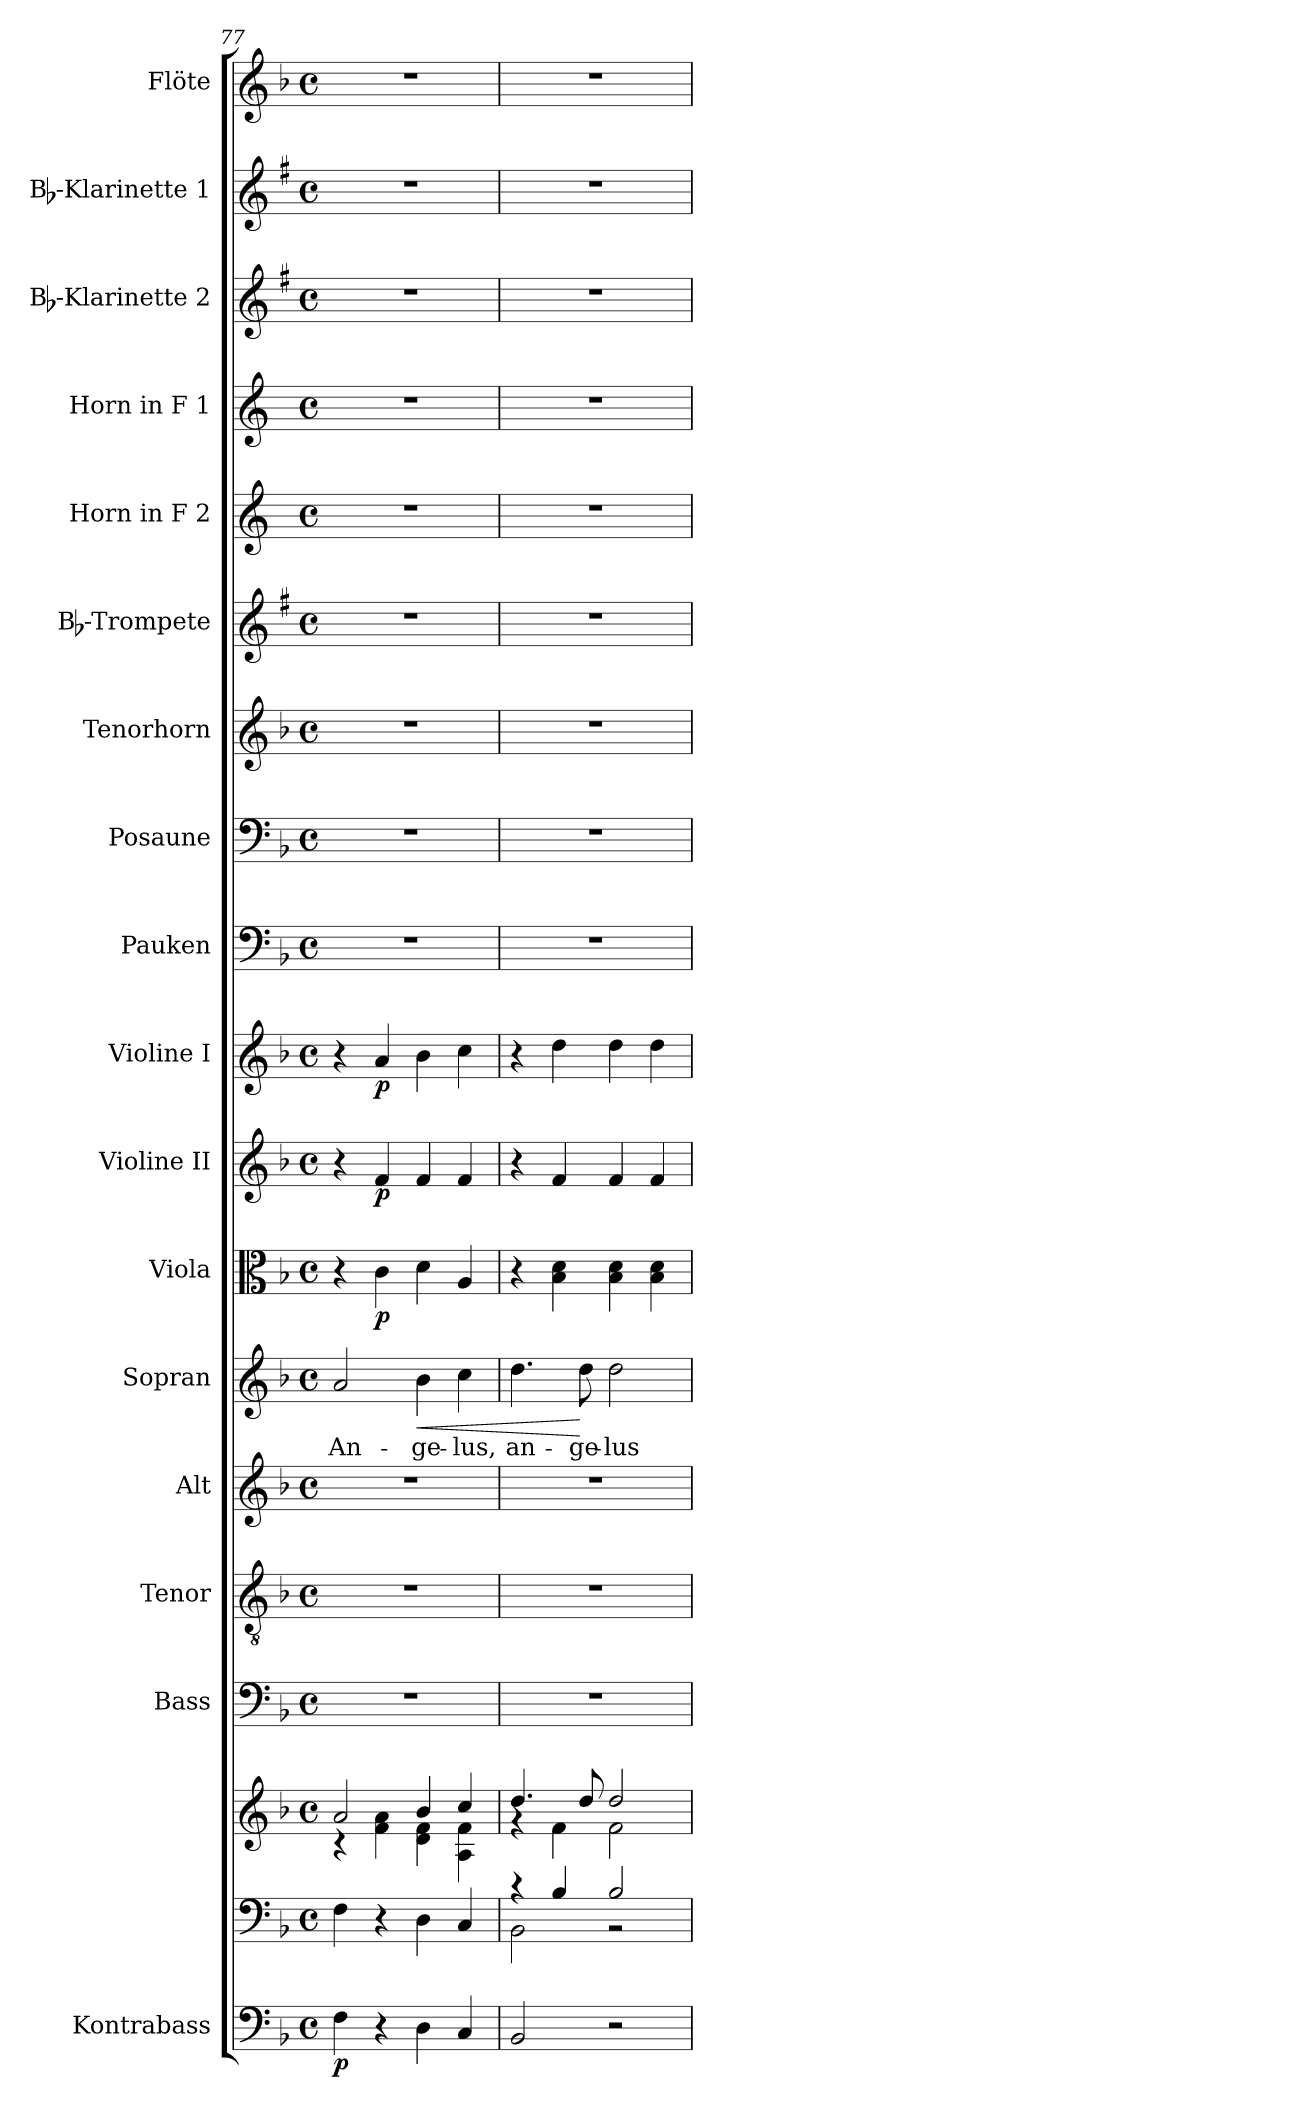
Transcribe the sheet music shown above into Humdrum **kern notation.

**kern	**dynam	**kern	**kern	**kern	**kern	**kern	**kern	**text	**dynam	**kern	**dynam	**kern	**dynam	**kern	**dynam	**kern	**kern	**kern	**kern	**kern	**kern	**kern	**kern	**kern
*part18	*part18	*part17	*part17	*part16	*part15	*part14	*part13	*part13	*part13	*part12	*part12	*part11	*part11	*part10	*part10	*part9	*part8	*part7	*part6	*part5	*part4	*part3	*part2	*part1
*staff19	*staff19	*staff18	*staff17	*staff16	*staff15	*staff14	*staff13	*staff13	*staff13	*staff12	*staff12	*staff11	*staff11	*staff10	*staff10	*staff9	*staff8	*staff7	*staff6	*staff5	*staff4	*staff3	*staff2	*staff1
*I"Kontrabass	*	*	*	*I"Bass	*I"Tenor	*I"Alt	*I"Sopran	*	*	*I"Viola	*	*I"Violine II	*	*I"Violine I	*	*I"Pauken	*I"Posaune	*I"Tenorhorn	*I"Bb-Trompete	*I"Horn in F 2	*I"Horn in F 1	*I"Bb-Klarinette 2	*I"Bb-Klarinette 1	*I"Flöte
*I'Kb.	*	*	*	*I'B.	*I'T.	*I'A.	*I'S.	*	*	*I'Vla.	*	*I'Vl. II	*	*I'Vl. I	*	*I'Pk.	*I'Pos.	*I'T. Hrn.	*I'Bb Trp.	*	*	*I'Bb Kl. 2	*I'Bb Kl. 1	*I'Fl.
*clefF4	*	*clefF4	*clefG2	*clefF4	*clefGv2	*clefG2	*clefG2	*	*	*clefC3	*	*clefG2	*	*clefG2	*	*clefF4	*clefF4	*clefG2	*clefG2	*clefG2	*clefG2	*clefG2	*clefG2	*clefG2
*ITrd7c12	*	*	*	*	*	*	*	*	*	*	*	*	*	*	*	*	*	*ITrd8c14	*ITrd1c2	*ITrd4c7	*ITrd4c7	*ITrd1c2	*ITrd1c2	*
*k[b-]	*	*k[b-]	*k[b-]	*k[b-]	*k[b-]	*k[b-]	*k[b-]	*	*	*k[b-]	*	*k[b-]	*	*k[b-]	*	*k[b-]	*k[b-]	*k[b-]	*k[b-]	*k[b-]	*k[b-]	*k[b-]	*k[b-]	*k[b-]
*F:	*	*F:	*F:	*F:	*F:	*F:	*F:	*	*	*F:	*	*F:	*	*F:	*	*F:	*F:	*F:	*F:	*F:	*F:	*F:	*F:	*F:
*M4/4	*	*M4/4	*M4/4	*M4/4	*M4/4	*M4/4	*M4/4	*	*	*M4/4	*	*M4/4	*	*M4/4	*	*M4/4	*M4/4	*M4/4	*M4/4	*M4/4	*M4/4	*M4/4	*M4/4	*M4/4
*met(c)	*	*met(c)	*met(c)	*met(c)	*met(c)	*met(c)	*met(c)	*	*	*met(c)	*	*met(c)	*	*met(c)	*	*met(c)	*met(c)	*met(c)	*met(c)	*met(c)	*met(c)	*met(c)	*met(c)	*met(c)
=77	=77	=77	=77	=77	=77	=77	=77	=77	=77	=77	=77	=77	=77	=77	=77	=77	=77	=77	=77	=77	=77	=77	=77	=77
*	*	*	*^	*	*	*	*	*	*	*	*	*	*	*	*	*	*	*	*	*	*	*	*	*
!	!LO:DY:b	!	!	!	!	!	!	!	!LO:LY:b	!	!	!	!	!	!	!	!	!	!	!	!	!	!	!	!
4FF\	p	4F\	2a/	4rc	1r	1r	1r	2a/	An-	.	4r	.	4r	.	4r	.	1r	1r	1r	1r	1r	1r	1r	1r	1r
!	!	!	!	!	!	!	!	!	!	!	!	!LO:DY:b	!	!LO:DY:b	!	!LO:DY:b	!	!	!	!	!	!	!	!	!
4r	.	4r	.	4f\ 4a\	.	.	.	.	.	.	4c\	p	4f/	p	4a/	p	.	.	.	.	.	.	.	.	.
!	!	!	!	!	!	!	!	!	!LO:LY:b	!LO:HP:b	!	!	!	!	!	!	!	!	!	!	!	!	!	!	!
4DD\	.	4D\	4b-/	4d\ 4f\	.	.	.	4b-\	-ge-	<	4d\	.	4f/	.	4b-\	.	.	.	.	.	.	.	.	.	.
!	!	!	!	!	!	!	!	!	!LO:LY:b	!	!	!	!	!	!	!	!	!	!	!	!	!	!	!	!
4CC/	.	4C/	4cc/	4A\ 4f\	.	.	.	4cc\	-lus,	.	4A/	.	4f/	.	4cc\	.	.	.	.	.	.	.	.	.	.
=78	=78	=78	=78	=78	=78	=78	=78	=78	=78	=78	=78	=78	=78	=78	=78	=78	=78	=78	=78	=78	=78	=78	=78	=78	=78
*	*	*^	*	*	*	*	*	*	*	*	*	*	*	*	*	*	*	*	*	*	*	*	*	*	*
!	!	!	!	!	!	!	!	!	!	!LO:LY:b	!	!	!	!	!	!	!	!	!	!	!	!	!	!	!	!
2BBB-/	.	4rc	2BB-\	4.dd/	4rf	1r	1r	1r	4.dd\	an-	.	4r	.	4r	.	4r	.	1r	1r	1r	1r	1r	1r	1r	1r	1r
.	.	4B-/	.	.	4f\	.	.	.	.	.	.	4B-\ 4d\	.	4f/	.	4dd\	.	.	.	.	.	.	.	.	.	.
!	!	!	!	!	!	!	!	!	!	!LO:LY:b	!	!	!	!	!	!	!	!	!	!	!	!	!	!	!	!
.	.	.	.	8dd/	.	.	.	.	8dd\	-ge-	[	.	.	.	.	.	.	.	.	.	.	.	.	.	.	.
!	!	!	!	!	!	!	!	!	!	!LO:LY:b	!	!	!	!	!	!	!	!	!	!	!	!	!	!	!	!
2r	.	2B-/	2rBB	2dd/	2f\	.	.	.	2dd\	-lus	.	4B-\ 4d\	.	4f/	.	4dd\	.	.	.	.	.	.	.	.	.	.
.	.	.	.	.	.	.	.	.	.	.	.	4B-\ 4d\	.	4f/	.	4dd\	.	.	.	.	.	.	.	.	.	.
*	*	*v	*v	*	*	*	*	*	*	*	*	*	*	*	*	*	*	*	*	*	*	*	*	*	*	*
*	*	*	*v	*v	*	*	*	*	*	*	*	*	*	*	*	*	*	*	*	*	*	*	*	*	*
=	=	=	=	=	=	=	=	=	=	=	=	=	=	=	=	=	=	=	=	=	=	=	=	=
*-	*-	*-	*-	*-	*-	*-	*-	*-	*-	*-	*-	*-	*-	*-	*-	*-	*-	*-	*-	*-	*-	*-	*-	*-
